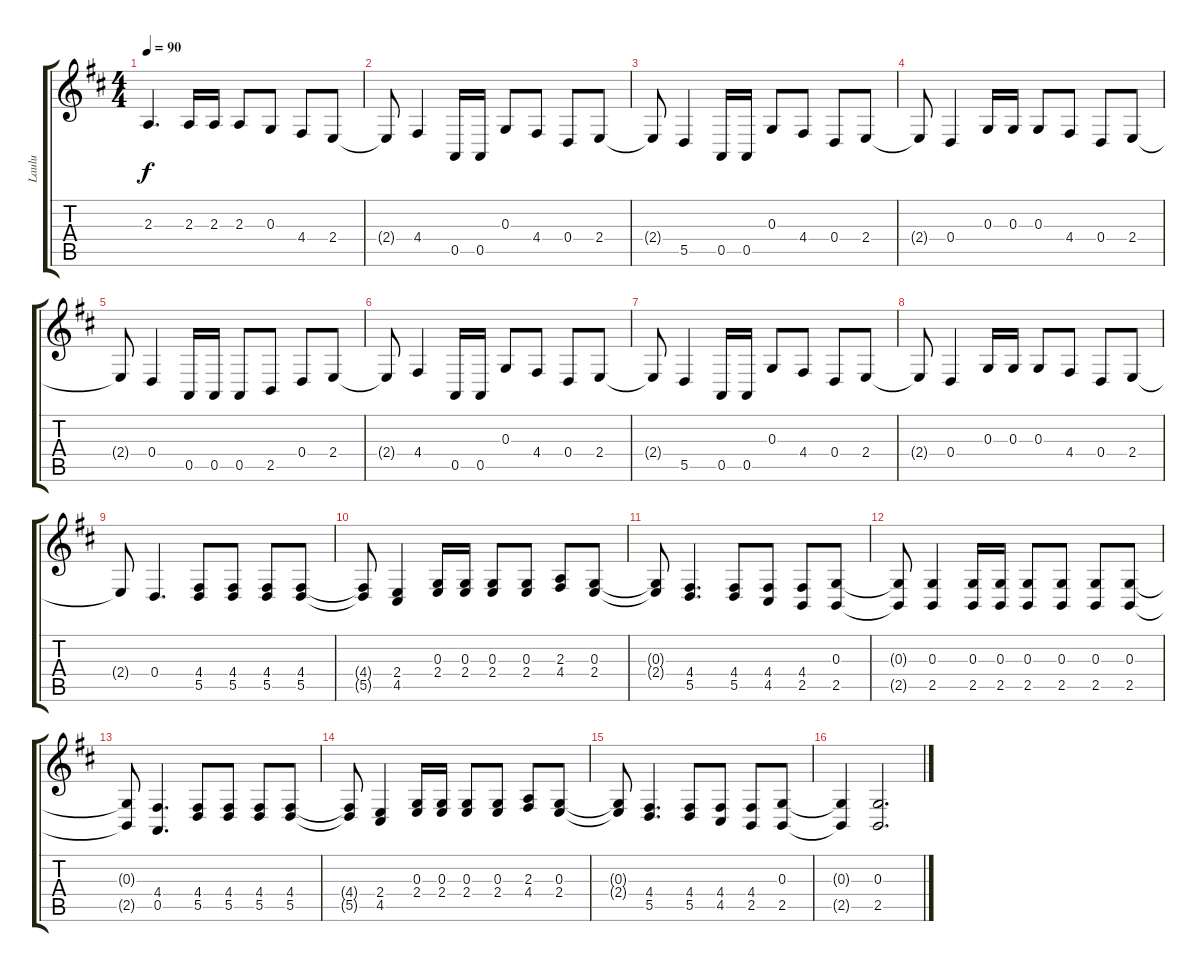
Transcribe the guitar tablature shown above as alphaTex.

\track ("Laulu" "Laulu") {instrument violin}
\staff {score tabs}
\tuning (E4 B3 G3 D3 A2 E2) {hide}
\ts (4 4)
\tempo 90
\clef g2
\ks d
2.3{t}.4{d dy f} 2.3.16 2.3.16 2.3.8 0.3.8 4.4.8 2.4.8 |
2.4{t}.8 4.4.4 0.5.16 0.5.16 0.3.8 4.4.8 0.4.8 2.4.8 |
2.4{t}.8 5.5.4 0.5.16 0.5.16 0.3.8 4.4.8 0.4.8 2.4.8 |
2.4{t}.8 0.4.4 0.3.16 0.3.16 0.3.8 4.4.8 0.4.8 2.4.8 |
2.4{t}.8 0.4.4 0.5.16 0.5.16 0.5.8 2.5.8 0.4.8 2.4.8 |
2.4{t}.8 4.4.4 0.5.16 0.5.16 0.3.8 4.4.8 0.4.8 2.4.8 |
2.4{t}.8 5.5.4 0.5.16 0.5.16 0.3.8 4.4.8 0.4.8 2.4.8 |
2.4{t}.8 0.4.4 0.3.16 0.3.16 0.3.8 4.4.8 0.4.8 2.4.8 |
2.4{t}.8 0.4.4{d} (4.4 5.5).8 (4.4 5.5).8 (4.4 5.5).8 (4.4 5.5).8 |
(4.4{t} 5.5{t}).8 (2.4 4.5).4 (0.3 2.4).16 (0.3 2.4).16 (0.3 2.4).8 (0.3 2.4).8 (2.3 4.4).8 (0.3 2.4).8 |
(0.3{t} 2.4{t}).8 (4.4 5.5).4{d} (4.4 5.5).8 (4.4 4.5).8 (4.4 2.5).8 (0.3 2.5).8 |
(0.3{t} 2.5{t}).8 (0.3 2.5).4 (0.3 2.5).16 (0.3 2.5).16 (0.3 2.5).8 (0.3 2.5).8 (0.3 2.5).8 (0.3 2.5).8 |
(0.3{t} 2.5{t}).8 (4.4 0.5).4{d} (4.4 5.5).8 (4.4 5.5).8 (4.4 5.5).8 (4.4 5.5).8 |
(4.4{t} 5.5{t}).8 (2.4 4.5).4 (0.3 2.4).16 (0.3 2.4).16 (0.3 2.4).8 (0.3 2.4).8 (2.3 4.4).8 (0.3 2.4).8 |
(0.3{t} 2.4{t}).8 (4.4 5.5).4{d} (4.4 5.5).8 (4.4 4.5).8 (4.4 2.5).8 (0.3 2.5).8 |
(0.3{t} 2.5{t}).4 (0.3 2.5).2{d}
